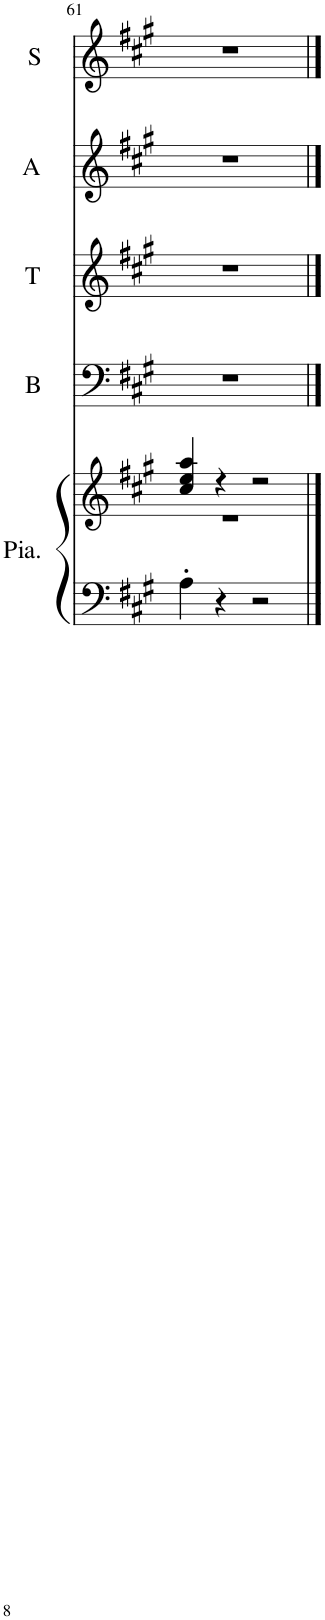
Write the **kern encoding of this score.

**kern	**kern	**kern	**kern	**kern	**kern
*part5	*part5	*part4	*part3	*part2	*part1
*staff6	*staff5	*staff4	*staff3	*staff2	*staff1
*I"Piano	*	*I"B	*I"T	*I"A	*I"S
*I'Pia.	*	*I'B	*I'T	*I'A	*I'S
!!LO:PB:g=z
*clefF4	*clefG2	*clefF4	*clefG2	*clefG2	*clefG2
*k[f#c#g#]	*k[f#c#g#]	*k[f#c#g#]	*k[f#c#g#]	*k[f#c#g#]	*k[f#c#g#]
*M4/4	*M4/4	*M4/4	*M4/4	*M4/4	*M4/4
=61	=61	=61	=61	=61	=61
*	*^	*	*	*	*
4A'\	4cc#/ 4ee/ 4aa/	1r	1r	1r	1r	1r
4r	4r	.	.	.	.	.
2r	2r	.	.	.	.	.
*	*v	*v	*	*	*	*
==	==	==	==	==	==
*-	*-	*-	*-	*-	*-
